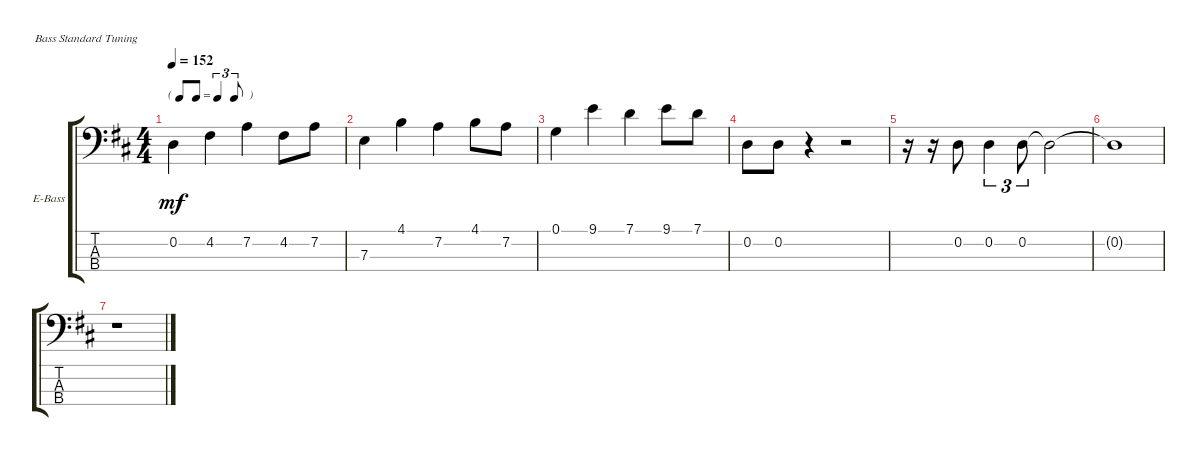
\defaultSystemsLayout 4
\bracketExtendMode groupsimilarinstruments
\firstSystemTrackNameOrientation horizontal
\otherSystemsTrackNameOrientation horizontal
\track ("Electric Bass" "E-Bass") {instrument electricbassfinger}
\staff {score tabs}
\tuning (G2 D2 A1 E1)
\ts (4 4)
\tf triplet8th
\tempo 152
\clef f4
\ks d
0.2.4{dy mf} 4.2.4 7.2.4 4.2.8 7.2.8 |
7.3.4 4.1.4 7.2.4 4.1.8 7.2.8 |
0.1.4 9.1.4 7.1.4 9.1.8 7.1.8 |
0.2.8 0.2.8 r.4 r.2 |
r.16 r.16 0.2.8 0.2.4{tu (3 2)} 0.2.8{tu (3 2)} 0.2{t}.2 |
0.2{t}.1 |
r.1
